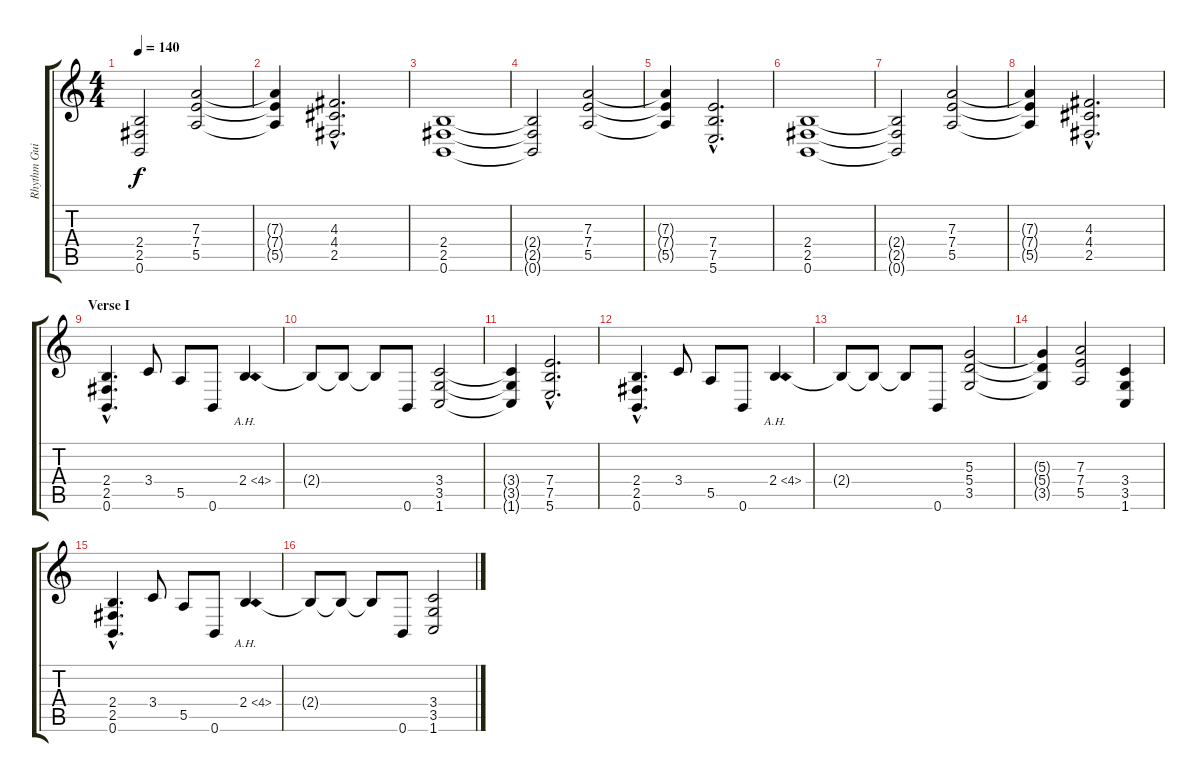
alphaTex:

\track ("Rhythm Guitar I" "Rhythm Gui") {instrument distortionguitar}
\staff {score tabs}
\tuning (B3 Gb3 D3 A2 E2 B1) {hide}
\ts (4 4)
\tempo 140
\clef g2
\ks c
(2.4{t} 2.5{t} 0.6{t}).2{dy f} (7.3 7.4 5.5).2 |
(7.3{t} 7.4{t} 5.5{t}).4 (4.3{hac} 4.4{hac} 2.5{hac}).2{d} |
(2.4 2.5 0.6).1 |
(2.4{t} 2.5{t} 0.6{t}).2 (7.3 7.4 5.5).2 |
(7.3{t} 7.4{t} 5.5{t}).4 (7.4{hac} 7.5{hac} 5.6{hac}).2{d} |
(2.4 2.5 0.6).1 |
(2.4{t} 2.5{t} 0.6{t}).2 (7.3 7.4 5.5).2 |
(7.3{t} 7.4{t} 5.5{t}).4 (4.3{hac} 4.4{hac} 2.5{hac}).2{d} |
\section ("" "Verse I")
(2.4{hac} 2.5{hac} 0.6{hac}).4{d} 3.4.8 5.5.8 0.6.8 2.4{ah 2}.4 |
2.4{t}.8 2.4{t}.8 2.4{t}.8 0.6.8 (3.4 3.5 1.6).2 |
(3.4{t} 3.5{t} 1.6{t}).4 (7.4{hac} 7.5{hac} 5.6{hac}).2{d} |
(2.4{hac} 2.5{hac} 0.6{hac}).4{d} 3.4.8 5.5.8 0.6.8 2.4{ah 2}.4 |
2.4{t}.8 2.4{t}.8 2.4{t}.8 0.6.8 (5.3 5.4 3.5).2 |
(5.3{t} 5.4{t} 3.5{t}).4 (7.3 7.4 5.5).2 (3.4 3.5 1.6).4 |
(2.4{hac} 2.5{hac} 0.6{hac}).4{d} 3.4.8 5.5.8 0.6.8 2.4{ah 2}.4 |
2.4{t}.8 2.4{t}.8 2.4{t}.8 0.6.8 (3.4 3.5 1.6).2
